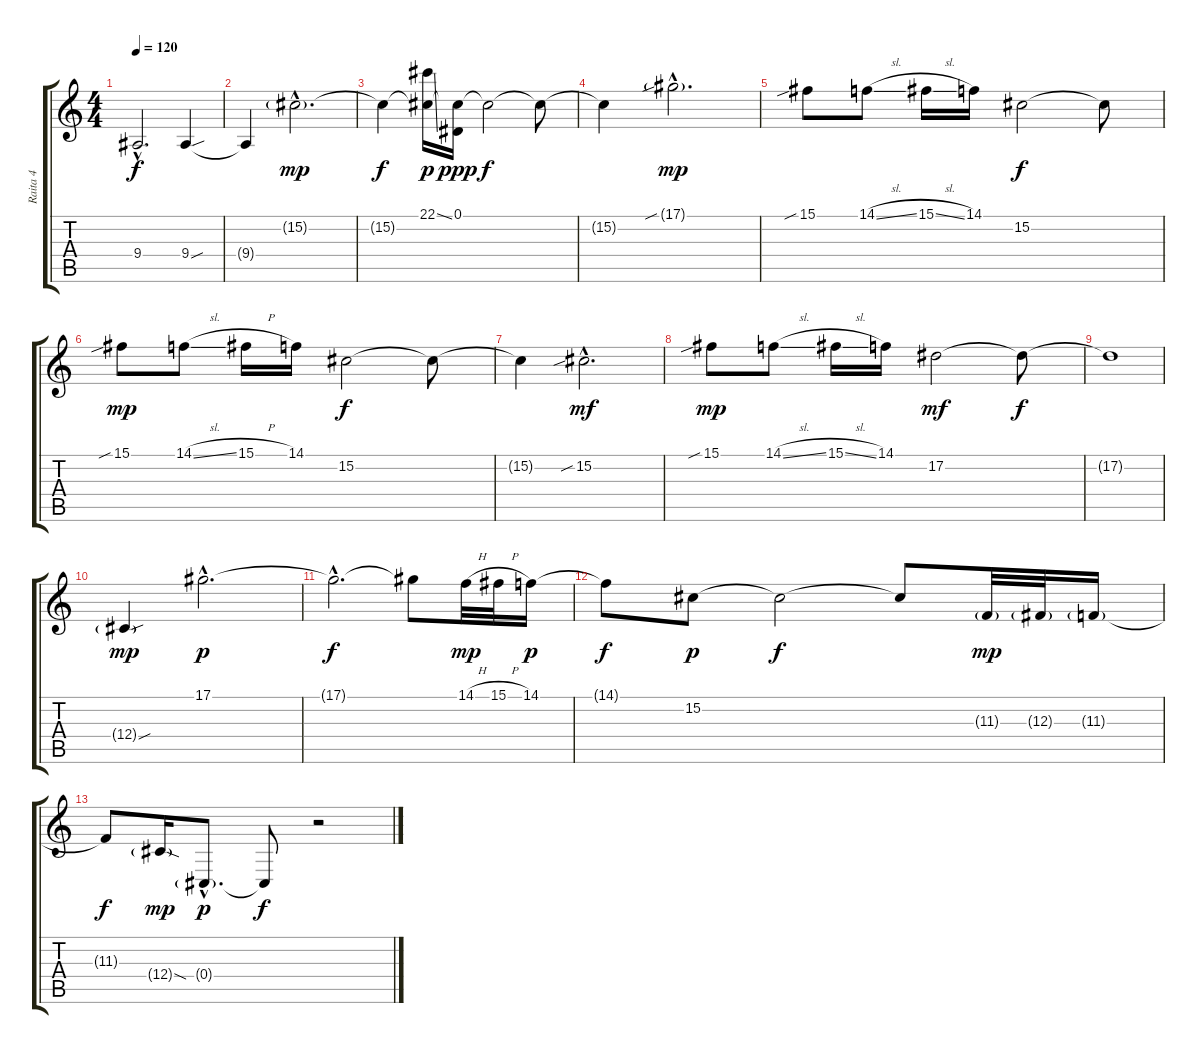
\track ("Raita 4" "Raita 4") {instrument violin}
\staff {score tabs}
\tuning (Eb4 Bb3 Gb3 Db3 Ab2 Eb2) {hide}
\ts (4 4)
\tempo 120
\clef g2
\ks c
9.4{hac t}.2{d dy f} 9.4{sou}.4 |
9.4{t}.4 15.2{g hac}.2{d dy mp} |
15.2{t}.4{dy f} (22.1{ss} 15.2{t}).16{dy p} (0.1 15.2{t}).16{dy ppp} 15.2{t}.2{dy f} 15.2{t}.8 |
15.2{t}.4 17.1{sib g hac}.2{d dy mp} |
15.1{sib}.8 14.1{sl}.8 15.1{sl}.16 14.1.16 15.2.2{dy f} 15.2{t}.8 |
15.1{sib}.8{dy mp} 14.1{sl}.8 15.1{h}.16 14.1.16 15.2.2{dy f} 15.2{t}.8 |
15.2{t}.4 15.2{sib hac}.2{d dy mf} |
15.1{sib}.8{dy mp} 14.1{sl}.8 15.1{sl}.16 14.1.16 17.2.2{dy mf} 17.2{t}.8{dy f} |
17.2{t}.1 |
12.4{sou g}.4{dy mp} 17.1{hac}.2{d dy p} |
17.1{hac t}.2{d dy f} 17.1{t}.8 14.1{h}.32{dy mp} 15.1{h}.32 14.1.16{dy p} |
14.1{t}.8{dy f} 15.2.8{dy p} 15.2{t}.2{dy f} 15.2{t}.8 11.3{g}.32{dy mp} 12.3{g}.32 11.3{g}.16 |
11.3{t}.8{dy f} 12.4{sod g}.16{dy mp} 0.4{g hac}.8{d dy p} 0.4{t}.8{dy f} r.2
